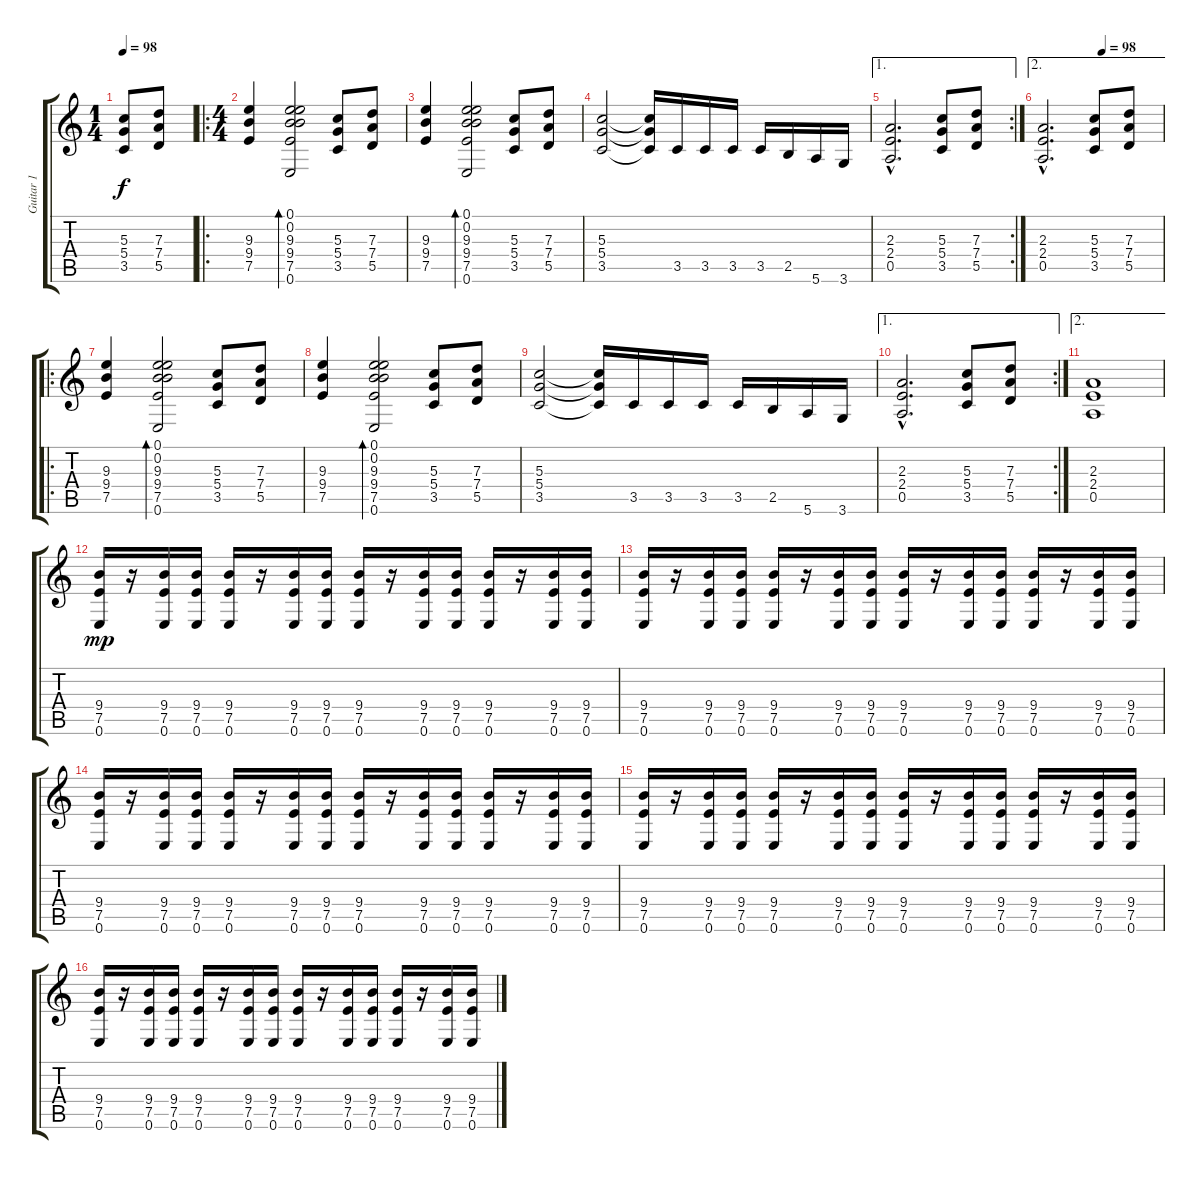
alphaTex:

\track ("Guitar 1" "Guitar 1") {instrument distortionguitar}
\staff {score tabs}
\tuning (E4 B3 G3 D3 A2 E2) {hide}
\ts (1 4)
\tempo 98
\tempo 70
\tempo 98
\clef g2
\ks c
(5.3 5.4 3.5).8{dy f volume 10 instrument distortionguitar} (7.3 7.4 5.5).8 |
\ro
\ts (4 4)
(9.3 9.4 7.5).4 (0.1 0.2 9.3 9.4 7.5 0.6).2{bd 120} (5.3 5.4 3.5).8 (7.3 7.4 5.5).8 |
(9.3 9.4 7.5).4 (0.1 0.2 9.3 9.4 7.5 0.6).2{bd 120} (5.3 5.4 3.5).8 (7.3 7.4 5.5).8 |
(5.3 5.4 3.5).2 (5.3{t} 5.4{t} 3.5{t}).16 3.5.16 3.5.16 3.5.16 3.5.16 2.5.16 5.6.16 3.6.16 |
\ae 1
\rc 2
(2.3{hac} 2.4{hac} 0.5{hac}).2{d} (5.3 5.4 3.5).8 (7.3 7.4 5.5).8 |
\ae 2
\tempo (98 0.5)
(2.3{hac} 2.4{hac} 0.5{hac}).2{d} (5.3 5.4 3.5).8 (7.3 7.4 5.5).8 |
\ro
(9.3 9.4 7.5).4 (0.1 0.2 9.3 9.4 7.5 0.6).2{bd 120} (5.3 5.4 3.5).8 (7.3 7.4 5.5).8 |
(9.3 9.4 7.5).4 (0.1 0.2 9.3 9.4 7.5 0.6).2{bd 120} (5.3 5.4 3.5).8 (7.3 7.4 5.5).8 |
(5.3 5.4 3.5).2 (5.3{t} 5.4{t} 3.5{t}).16 3.5.16 3.5.16 3.5.16 3.5.16 2.5.16 5.6.16 3.6.16 |
\ae 1
\rc 2
(2.3{hac} 2.4{hac} 0.5{hac}).2{d} (5.3 5.4 3.5).8 (7.3 7.4 5.5).8 |
\ae 2
(2.3 2.4 0.5).1 |
(9.4 7.5 0.6).16{dy mp volume 13} r.16 (9.4 7.5 0.6).16 (9.4 7.5 0.6).16 (9.4 7.5 0.6).16{volume 10} r.16 (9.4 7.5 0.6).16 (9.4 7.5 0.6).16 (9.4 7.5 0.6).16 r.16 (9.4 7.5 0.6).16 (9.4 7.5 0.6).16 (9.4 7.5 0.6).16 r.16 (9.4 7.5 0.6).16 (9.4 7.5 0.6).16 |
(9.4 7.5 0.6).16 r.16 (9.4 7.5 0.6).16 (9.4 7.5 0.6).16 (9.4 7.5 0.6).16 r.16 (9.4 7.5 0.6).16 (9.4 7.5 0.6).16 (9.4 7.5 0.6).16 r.16 (9.4 7.5 0.6).16 (9.4 7.5 0.6).16 (9.4 7.5 0.6).16 r.16 (9.4 7.5 0.6).16 (9.4 7.5 0.6).16 |
(9.4 7.5 0.6).16 r.16 (9.4 7.5 0.6).16 (9.4 7.5 0.6).16 (9.4 7.5 0.6).16 r.16 (9.4 7.5 0.6).16 (9.4 7.5 0.6).16 (9.4 7.5 0.6).16 r.16 (9.4 7.5 0.6).16 (9.4 7.5 0.6).16 (9.4 7.5 0.6).16 r.16 (9.4 7.5 0.6).16 (9.4 7.5 0.6).16 |
(9.4 7.5 0.6).16 r.16 (9.4 7.5 0.6).16 (9.4 7.5 0.6).16 (9.4 7.5 0.6).16 r.16 (9.4 7.5 0.6).16 (9.4 7.5 0.6).16 (9.4 7.5 0.6).16 r.16 (9.4 7.5 0.6).16 (9.4 7.5 0.6).16 (9.4 7.5 0.6).16 r.16 (9.4 7.5 0.6).16 (9.4 7.5 0.6).16 |
(9.4 7.5 0.6).16 r.16 (9.4 7.5 0.6).16 (9.4 7.5 0.6).16 (9.4 7.5 0.6).16 r.16 (9.4 7.5 0.6).16 (9.4 7.5 0.6).16 (9.4 7.5 0.6).16 r.16 (9.4 7.5 0.6).16 (9.4 7.5 0.6).16 (9.4 7.5 0.6).16 r.16 (9.4 7.5 0.6).16 (9.4 7.5 0.6).16
